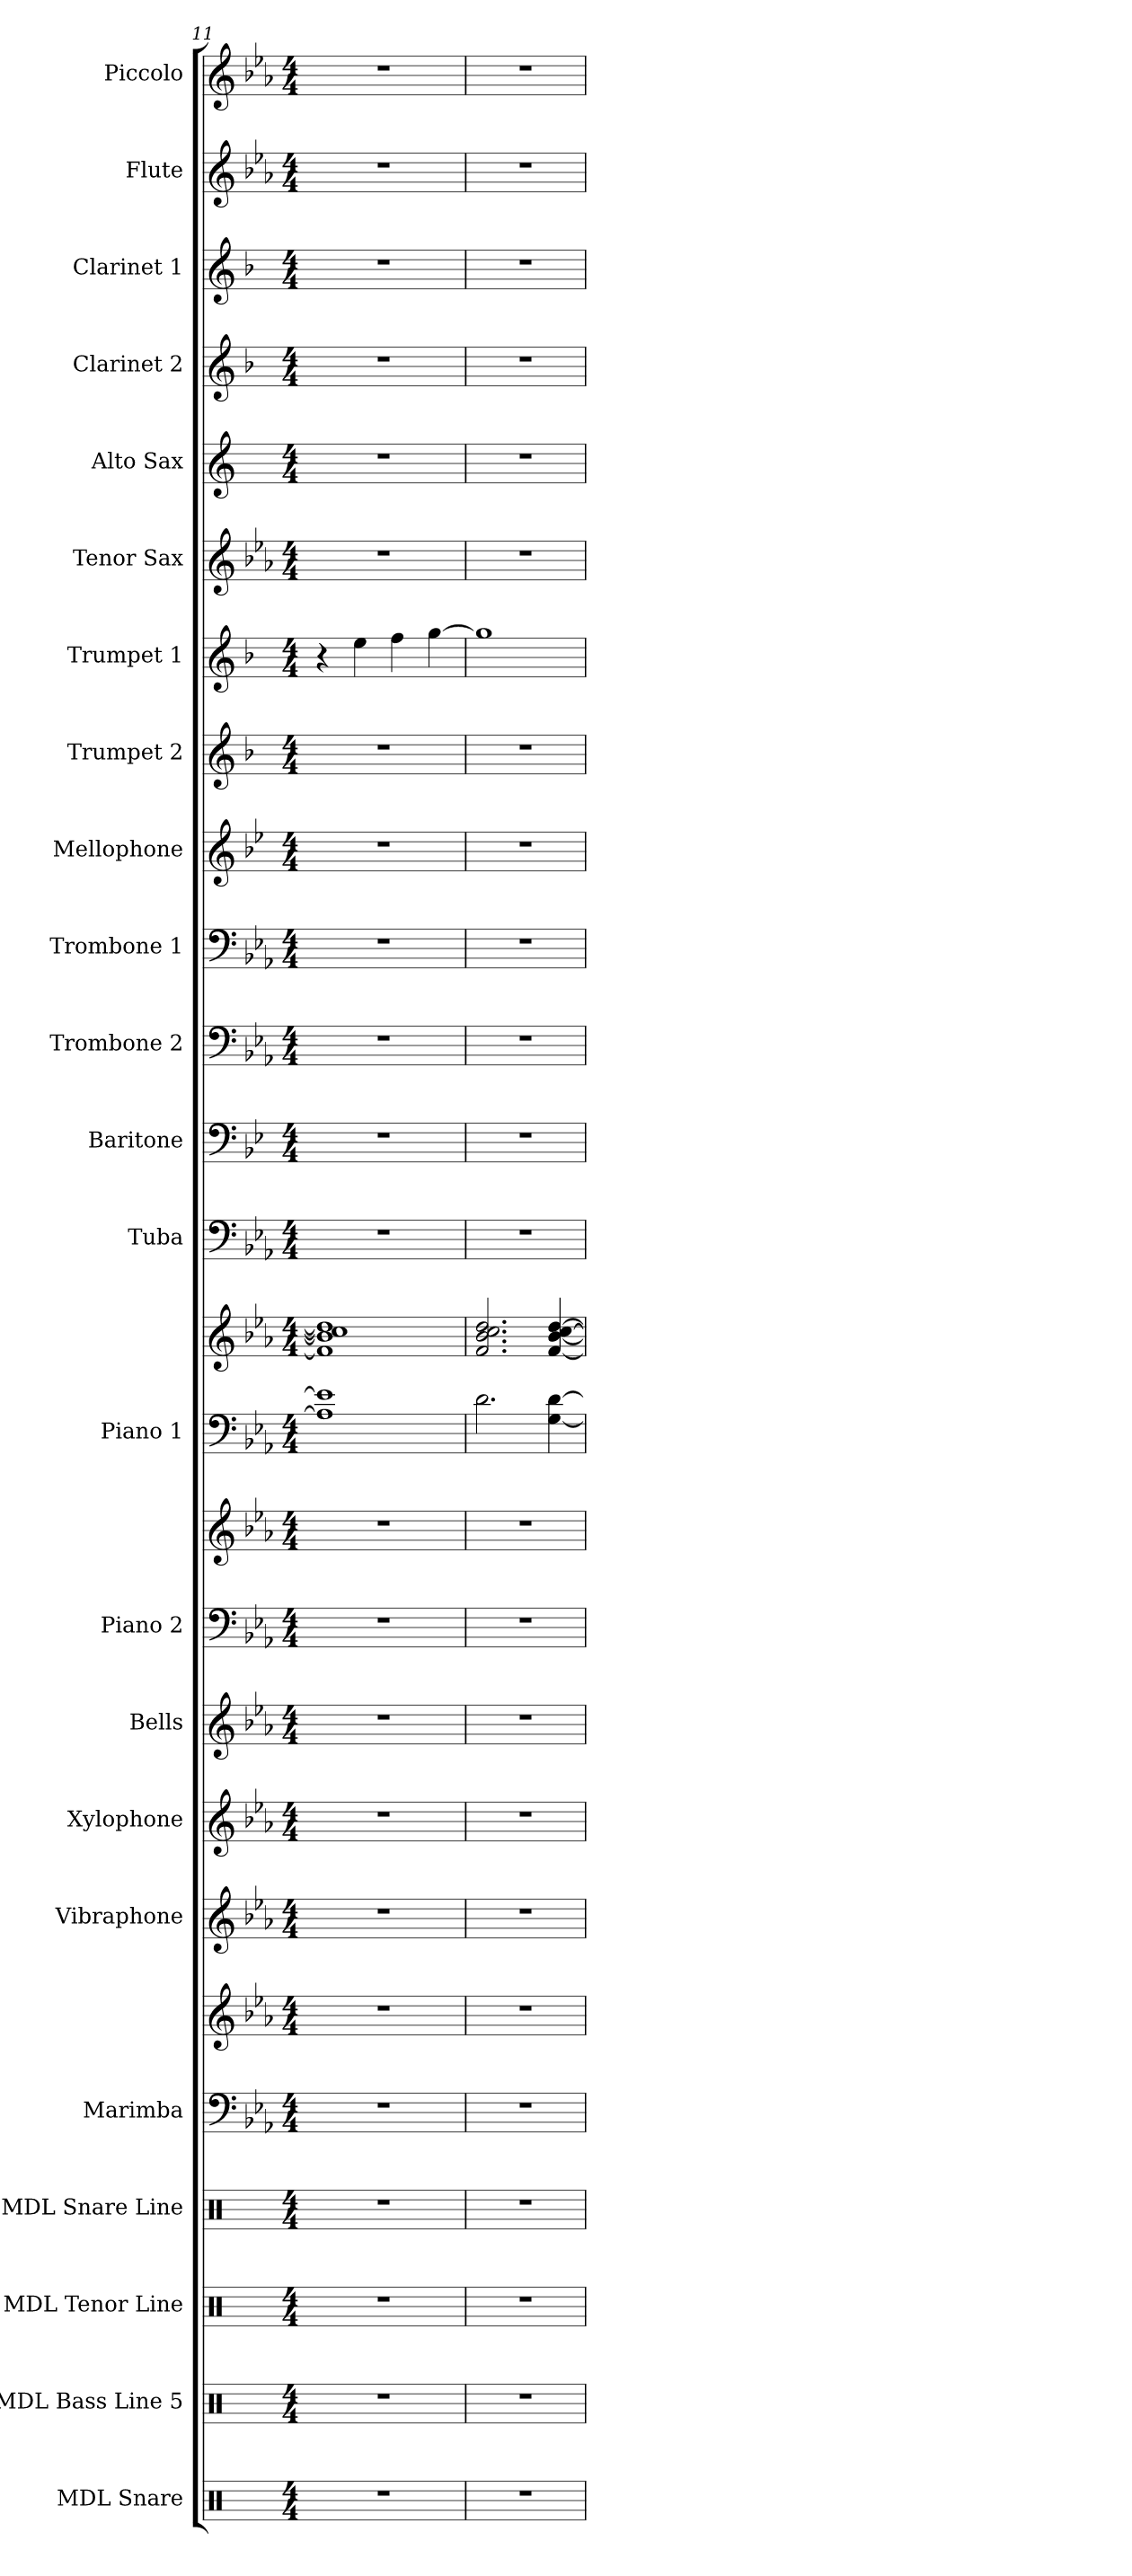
**kern	**kern	**kern	**kern	**kern	**kern	**kern	**kern	**kern	**kern	**kern	**kern	**kern	**kern	**kern	**kern	**kern	**kern	**kern	**kern	**kern	**kern	**kern	**kern	**kern	**kern
*part23	*part22	*part21	*part20	*part19	*part19	*part18	*part17	*part16	*part15	*part15	*part14	*part14	*part13	*part12	*part11	*part10	*part9	*part8	*part7	*part6	*part5	*part4	*part3	*part2	*part1
*staff26	*staff25	*staff24	*staff23	*staff22	*staff21	*staff20	*staff19	*staff18	*staff17	*staff16	*staff15	*staff14	*staff13	*staff12	*staff11	*staff10	*staff9	*staff8	*staff7	*staff6	*staff5	*staff4	*staff3	*staff2	*staff1
*I"MDL Snare	*I"MDL Bass Line 5	*I"MDL Tenor Line	*I"MDL Snare Line	*I"Marimba	*	*I"Vibraphone	*I"Xylophone	*I"Bells	*I"Piano 2	*	*I"Piano 1	*	*I"Tuba	*I"Baritone	*I"Trombone 2	*I"Trombone 1	*I"Mellophone	*I"Trumpet 2	*I"Trumpet 1	*I"Tenor Sax	*I"Alto Sax	*I"Clarinet 2	*I"Clarinet 1	*I"Flute	*I"Piccolo
*I'SN.	*I'B. L.	*I'T. L.	*I'S. L.	*I'Mrb.	*	*I'Vib.	*I'Xyl.	*I'Bls.	*I'Pno. 2	*	*I'Pno. 1	*	*I'Tba.	*I'Bar.	*I'Tbn. 2	*I'Tbn. 1	*I'Mello.	*I'Tpt. 2	*I'Tpt. 1	*I'T. Sx.	*I'A. Sx.	*I'Cl. 2	*I'Cl. 1	*I'Fl.	*I'Picc.
*clefX	*clefX	*clefX	*clefX	*clefF4	*clefG2	*clefG2	*clefG2	*clefG2	*clefF4	*clefG2	*clefF4	*clefG2	*clefF4	*clefF4	*clefF4	*clefF4	*clefG2	*clefG2	*clefG2	*clefG2	*clefG2	*clefG2	*clefG2	*clefG2	*clefG2
*	*	*	*	*	*	*	*ITrd-7c-12	*ITrd-14c-24	*	*	*	*	*	*ITrd4c7	*	*	*ITrd4c7	*ITrd1c2	*ITrd1c2	*ITrd8c14	*ITrd5c9	*ITrd1c2	*ITrd1c2	*	*ITrd-7c-12
*k[]	*k[]	*k[]	*k[]	*k[b-e-a-]	*k[b-e-a-]	*k[b-e-a-]	*k[b-e-a-]	*k[b-e-a-]	*k[b-e-a-]	*k[b-e-a-]	*k[b-e-a-]	*k[b-e-a-]	*k[b-e-a-]	*k[b-e-a-]	*k[b-e-a-]	*k[b-e-a-]	*k[b-e-a-]	*k[b-e-a-]	*k[b-e-a-]	*k[b-e-a-]	*k[b-e-a-]	*k[b-e-a-]	*k[b-e-a-]	*k[b-e-a-]	*k[b-e-a-]
*M4/4	*M4/4	*M4/4	*M4/4	*M4/4	*M4/4	*M4/4	*M4/4	*M4/4	*M4/4	*M4/4	*M4/4	*M4/4	*M4/4	*M4/4	*M4/4	*M4/4	*M4/4	*M4/4	*M4/4	*M4/4	*M4/4	*M4/4	*M4/4	*M4/4	*M4/4
=11	=11	=11	=11	=11	=11	=11	=11	=11	=11	=11	=11	=11	=11	=11	=11	=11	=11	=11	=11	=11	=11	=11	=11	=11	=11
1r	1r	1r	1r	1r	1r	1r	1r	1r	1r	1r	1A-] 1e-]	1f] 1b-] 1cc] 1dd]	1r	1r	1r	1r	1r	1r	4r	1r	1r	1r	1r	1r	1r
.	.	.	.	.	.	.	.	.	.	.	.	.	.	.	.	.	.	.	4dd\	.	.	.	.	.	.
.	.	.	.	.	.	.	.	.	.	.	.	.	.	.	.	.	.	.	4ee-\	.	.	.	.	.	.
.	.	.	.	.	.	.	.	.	.	.	.	.	.	.	.	.	.	.	[4ff\	.	.	.	.	.	.
=12	=12	=12	=12	=12	=12	=12	=12	=12	=12	=12	=12	=12	=12	=12	=12	=12	=12	=12	=12	=12	=12	=12	=12	=12	=12
1r	1r	1r	1r	1r	1r	1r	1r	1r	1r	1r	2.d\	2.f/ 2.b-/ 2.cc/ 2.dd/	1r	1r	1r	1r	1r	1r	1ff]	1r	1r	1r	1r	1r	1r
.	.	.	.	.	.	.	.	.	.	.	[4G\ [4d\	[4f/ [4b-/ [4cc/ [4dd/	.	.	.	.	.	.	.	.	.	.	.	.	.
=	=	=	=	=	=	=	=	=	=	=	=	=	=	=	=	=	=	=	=	=	=	=	=	=	=
*-	*-	*-	*-	*-	*-	*-	*-	*-	*-	*-	*-	*-	*-	*-	*-	*-	*-	*-	*-	*-	*-	*-	*-	*-	*-
